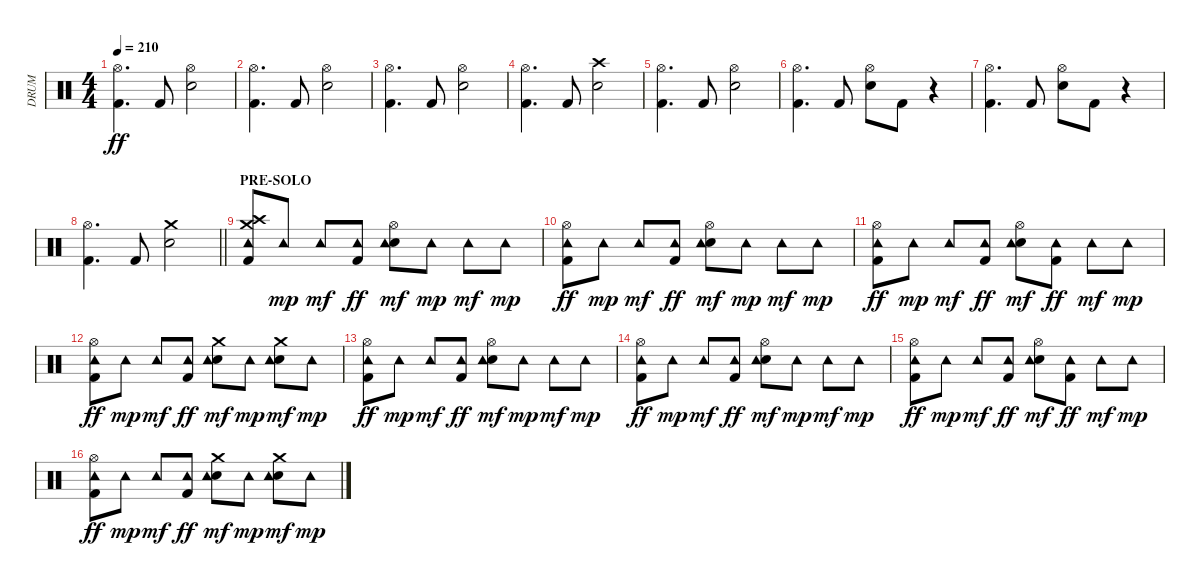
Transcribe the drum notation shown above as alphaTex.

\track ("DRUM" "DRUM") {instrument percussion}
\staff {score}
\articulation defaults
\ts (4 4)
\tempo 210
\clef neutral
\ks c
("Hi-Hat (open)" "Kick (hit) 2").4{d dy ff} "Kick (hit) 2".8 ("Hi-Hat (open)" "Snare (hit) 2").2 |
("Hi-Hat (open)" "Kick (hit) 2").4{d} "Kick (hit) 2".8 ("Hi-Hat (open)" "Snare (hit) 2").2 |
("Hi-Hat (open)" "Kick (hit) 2").4{d} "Kick (hit) 2".8 ("Hi-Hat (open)" "Snare (hit) 2").2 |
("Hi-Hat (open)" "Kick (hit) 2").4{d} "Kick (hit) 2".8 ("Crash high (hit)" "Snare (hit) 2").2 |
("Hi-Hat (open)" "Kick (hit) 2").4{d} "Kick (hit) 2".8 ("Hi-Hat (open)" "Snare (hit) 2").2 |
("Hi-Hat (open)" "Kick (hit) 2").4{d} "Kick (hit) 2".8 ("Hi-Hat (open)" "Snare (hit) 2").8 "Kick (hit) 2".8 r.4 |
("Hi-Hat (open)" "Kick (hit) 2").4{d} "Kick (hit) 2".8 ("Hi-Hat (open)" "Snare (hit) 2").8 "Kick (hit) 2".8 r.4 |
\barLineRight lightlight
("Hi-Hat (open)" "Kick (hit) 2").4{d} "Kick (hit) 2".8 ("Crash medium (hit)" "Snare (hit) 2").2 |
\section ("" "PRE-SOLO")
("Crash high (hit)" "Crash medium (hit)" "Tambourine (hit)" "Kick (hit) 2").8 "Tambourine (hit)".8{dy mp} "Tambourine (hit)".8{dy mf} ("Tambourine (hit)" "Kick (hit) 2").8{dy ff} ("Hi-Hat (open)" "Snare (hit) 2" "Tambourine (hit)").8{dy mf} "Tambourine (hit)".8{dy mp} "Tambourine (hit)".8{dy mf} "Tambourine (hit)".8{dy mp} |
("Hi-Hat (open)" "Tambourine (hit)" "Kick (hit) 2").8{dy ff} "Tambourine (hit)".8{dy mp} "Tambourine (hit)".8{dy mf} ("Tambourine (hit)" "Kick (hit) 2").8{dy ff} ("Hi-Hat (open)" "Snare (hit) 2" "Tambourine (hit)").8{dy mf} "Tambourine (hit)".8{dy mp} "Tambourine (hit)".8{dy mf} "Tambourine (hit)".8{dy mp} |
("Hi-Hat (open)" "Tambourine (hit)" "Kick (hit) 2").8{dy ff} "Tambourine (hit)".8{dy mp} "Tambourine (hit)".8{dy mf} ("Tambourine (hit)" "Kick (hit) 2").8{dy ff} ("Hi-Hat (open)" "Snare (hit) 2" "Tambourine (hit)").8{dy mf} ("Tambourine (hit)" "Kick (hit) 2").8{dy ff} "Tambourine (hit)".8{dy mf} "Tambourine (hit)".8{dy mp} |
("Hi-Hat (open)" "Tambourine (hit)" "Kick (hit) 2").8{dy ff} "Tambourine (hit)".8{dy mp} "Tambourine (hit)".8{dy mf} ("Tambourine (hit)" "Kick (hit) 2").8{dy ff} ("Crash medium (hit)" "Snare (hit) 2" "Tambourine (hit)").8{dy mf} "Tambourine (hit)".8{dy mp} ("Crash medium (hit)" "Snare (hit) 2" "Tambourine (hit)").8{dy mf} "Tambourine (hit)".8{dy mp} |
("Hi-Hat (open)" "Tambourine (hit)" "Kick (hit) 2").8{dy ff} "Tambourine (hit)".8{dy mp} "Tambourine (hit)".8{dy mf} ("Tambourine (hit)" "Kick (hit) 2").8{dy ff} ("Hi-Hat (open)" "Snare (hit) 2" "Tambourine (hit)").8{dy mf} "Tambourine (hit)".8{dy mp} "Tambourine (hit)".8{dy mf} "Tambourine (hit)".8{dy mp} |
("Hi-Hat (open)" "Tambourine (hit)" "Kick (hit) 2").8{dy ff} "Tambourine (hit)".8{dy mp} "Tambourine (hit)".8{dy mf} ("Tambourine (hit)" "Kick (hit) 2").8{dy ff} ("Hi-Hat (open)" "Snare (hit) 2" "Tambourine (hit)").8{dy mf} "Tambourine (hit)".8{dy mp} "Tambourine (hit)".8{dy mf} "Tambourine (hit)".8{dy mp} |
("Hi-Hat (open)" "Tambourine (hit)" "Kick (hit) 2").8{dy ff} "Tambourine (hit)".8{dy mp} "Tambourine (hit)".8{dy mf} ("Tambourine (hit)" "Kick (hit) 2").8{dy ff} ("Hi-Hat (open)" "Snare (hit) 2" "Tambourine (hit)").8{dy mf} ("Tambourine (hit)" "Kick (hit) 2").8{dy ff} "Tambourine (hit)".8{dy mf} "Tambourine (hit)".8{dy mp} |
("Hi-Hat (open)" "Tambourine (hit)" "Kick (hit) 2").8{dy ff} "Tambourine (hit)".8{dy mp} "Tambourine (hit)".8{dy mf} ("Tambourine (hit)" "Kick (hit) 2").8{dy ff} ("Crash medium (hit)" "Snare (hit) 2" "Tambourine (hit)").8{dy mf} "Tambourine (hit)".8{dy mp} ("Crash medium (hit)" "Snare (hit) 2" "Tambourine (hit)").8{dy mf} "Tambourine (hit)".8{dy mp}
